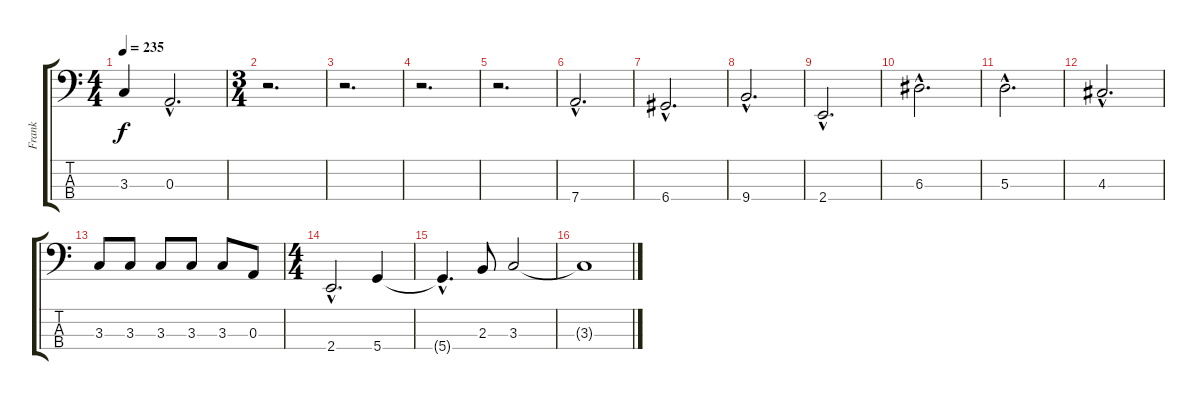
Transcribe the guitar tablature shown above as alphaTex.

\track ("Frank" "Frank") {instrument electricbassfinger}
\staff {score tabs}
\tuning (G2 D2 A1 D1) {hide}
\ts (4 4)
\tempo 235
\clef f4
\ks c
3.3{t}.4{dy f} 0.3{hac}.2{d} |
\ts (3 4)
r.2{d} |
r.2{d} |
r.2{d} |
r.2{d} |
7.4{hac}.2{d} |
6.4{hac}.2{d} |
9.4{hac}.2{d} |
2.4{hac}.2{d} |
6.3{hac}.2{d} |
5.3{hac}.2{d} |
4.3{hac}.2{d} |
3.3.8 3.3.8 3.3.8 3.3.8 3.3.8 0.3.8 |
\ts (4 4)
2.4{hac}.2{d} 5.4.4 |
5.4{hac t}.4{d} 2.3.8 3.3.2 |
3.3{t}.1
